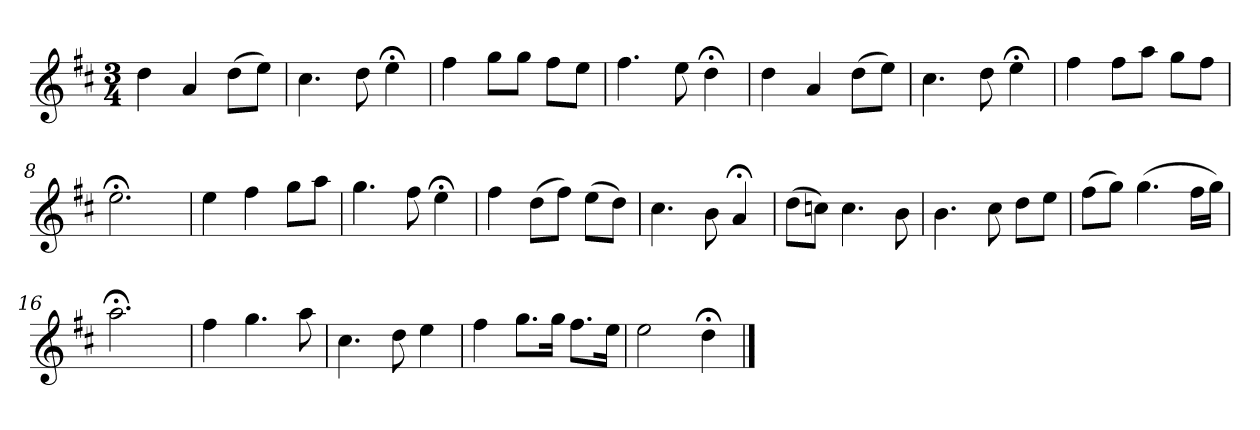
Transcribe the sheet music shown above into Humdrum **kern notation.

**kern
*part1
*staff1
*k[f#c#]
*D:
*M3/4
*MM120
=1
4dd
4a
(8ddL
8eeJ)
=2
4.cc#
8dd
4ee;<
=3
4ff#
8ggL
8ggJ
8ff#L
8eeJ
=4
4.ff#
8ee
4dd;<
=5
4dd
4a
(8ddL
8eeJ)
=6
4.cc#
8dd
4ee;<
=7
4ff#
8ff#L
8aaJ
8ggL
8ff#J
=8
2.ee;<
=9
4ee
4ff#
8ggL
8aaJ
=10
4.gg
8ff#
4ee;<
=11
4ff#
(8ddL
8ff#J)
(8eeL
8ddJ)
=12
4.cc#
8b
4a;<
=13
(8ddL
8ccnJ)
4.cc
8b
=14
4.b
8cc#
8ddL
8eeJ
=15
(8ff#L
8ggJ)
(4.gg
16ff#LL
16ggJJ)
=16
2.aa;<
=17
4ff#
4.gg
8aa
=18
4.cc#
8dd
4ee
=19
4ff#
8.ggL
16ggJk
8.ff#L
16eeJk
=20
2ee
4dd;<
==
*-
